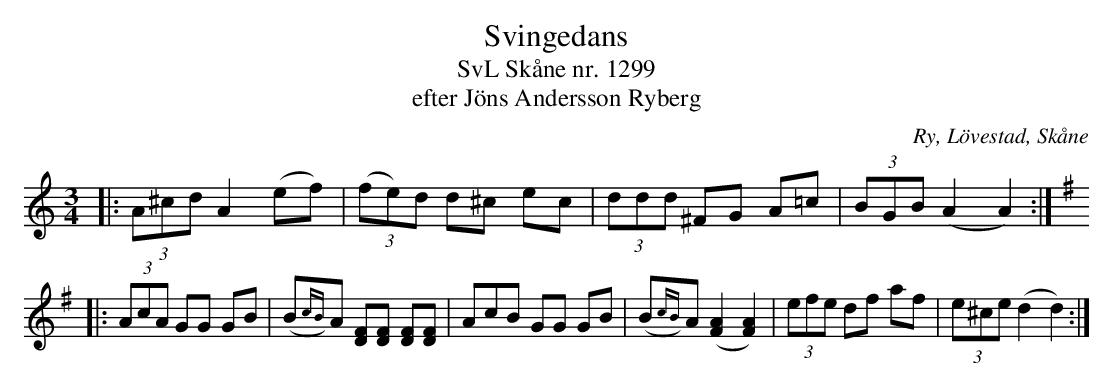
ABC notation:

X:1
T:Svingedans
T:SvL Skåne nr. 1299
T:efter Jöns Andersson Ryberg
O:Ry, Lövestad, Skåne
M:3/4
L:1/8
K:C
|: (3A^cd A2 (ef) | (3(fe)d d^c ec | (3ddd ^FG A=c | (3BGB (A2 A2) :|
[K:Em]|: (3AcA GG GB | (B{cB})A [FD][FD] [FD][FD] | 3AcB GG GB | (B{cB})A ([A2F2] [A2F2]) | (3efe df af | (3e^ce (d2 d2) :|
